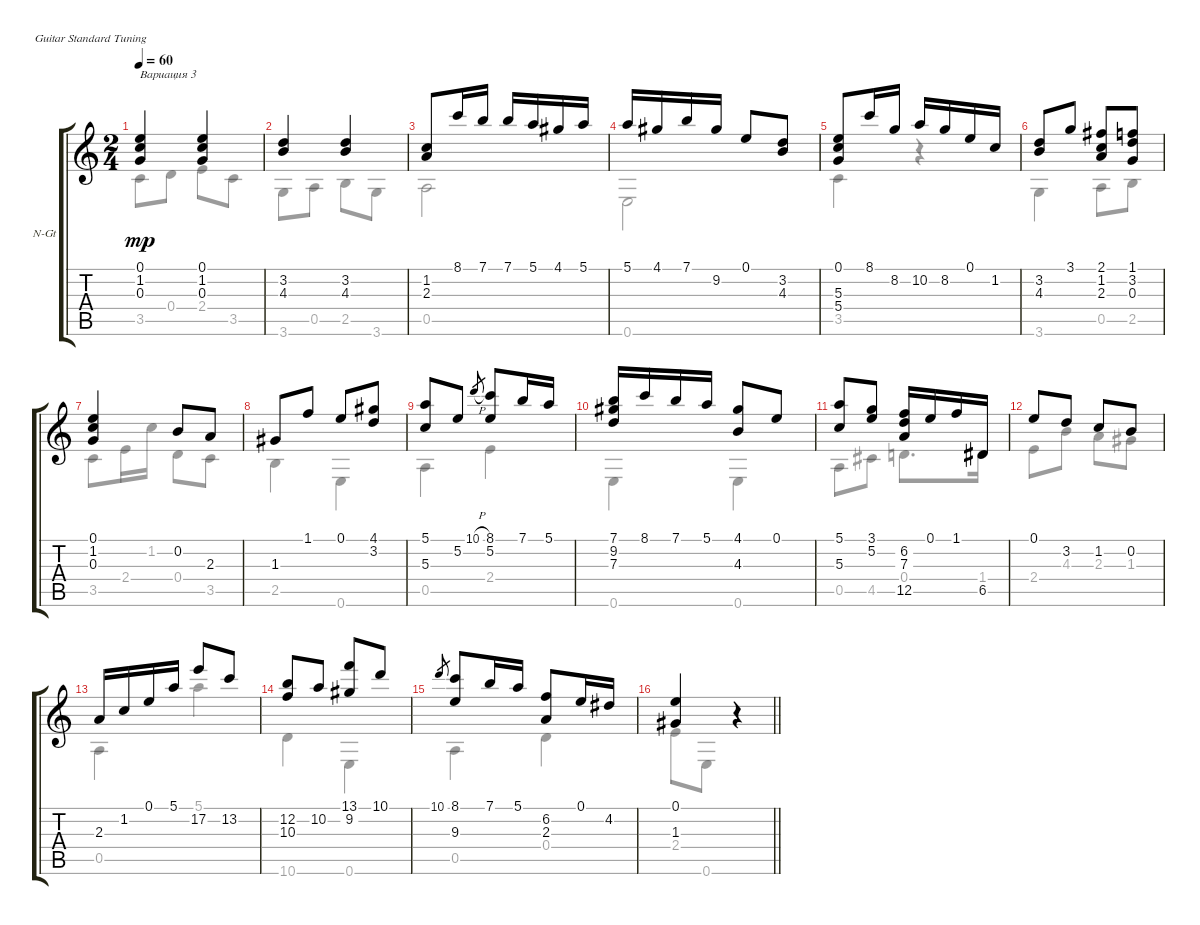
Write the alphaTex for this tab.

\defaultSystemsLayout 4
\bracketExtendMode groupsimilarinstruments
\firstSystemTrackNameOrientation horizontal
\otherSystemsTrackNameOrientation horizontal
\track ("Nylon Guitar" "N-Gt") {instrument acousticguitarnylon}
\staff {score tabs}
\tuning (E4 B3 G3 D3 A2 E2)
\voice
\ts (2 4)
\tempo 60
\clef g2
\ks c
(0.1 1.2 0.3).4{txt "Вариация 3" dy mp} (0.3 1.2 0.1).4 |
(3.2 4.3).4 (3.2 4.3).4 |
(1.2 2.3).8 8.1.16 7.1.16 7.1.16 5.1.16 4.1.16 5.1.16 |
5.1.16 4.1.16 7.1.16 9.2.16 0.1.8 (3.2 4.3).8 |
(0.1 5.3 5.4).8 8.1.16 8.2.16 10.2.16 8.2.16 0.1.16 1.2.16 |
(3.2 4.3).8 3.1.8 (2.1 1.2 2.3).8 (0.3 3.2 1.1).8 |
(0.1 1.2 0.3).4 0.2.8 2.3.8 |
1.3.8 1.1.8 0.1.8 (4.1 3.2).8 |
(5.3 5.1).8 5.2.8 10.1{h}.8{gr} (5.2 8.1).8 7.1.16 5.1.16 |
(7.1 9.2 7.3).16 8.1.16 7.1.16 5.1.16 (4.1 4.3).8 0.1.8 |
(5.1 5.3).8 (5.2 3.1).8 (6.2 7.3 12.5).16 0.1.16 1.1.16 6.5.16 |
0.1.8 3.2.8 1.2.8 0.2.8 |
2.3.16 1.2.16 0.1.16 5.1.16 17.2.8 13.2.8 |
(12.2 10.3).8 10.2.8 (9.2 13.1).8 10.1.8 |
10.1.8{gr} (8.1 9.3).8 7.1.16 5.1.16 (6.2 2.3).8 0.1.16 4.2.16 |
\barLineRight lightlight
(0.1 1.3).4 r.4
\voice
\clef g2
\ottava regular
\simile none
\ks c
3.5.8{dy mp} 0.4.8 2.4.8 3.5.8 |
3.6.8 0.5.8 2.5.8 3.6.8 |
0.5.2 |
0.6.2 |
3.5.4 r.4 |
3.6.4 0.5.8 2.5.8 |
3.5.8 2.4.16 1.2.16 0.4.8 3.5.8 |
2.5.4 0.6.4 |
0.5.4 2.4.4 |
0.6.4 0.6.4 |
0.5.8 4.5.8 0.4.8{d} 1.4.16 |
2.4.8 4.3.8 2.3.8 1.3.8 |
0.5.4 5.1.4 |
10.6.4 0.6.4 |
0.5.4 0.4.4 |
\barLineRight lightlight
2.4.8 0.6.8 r.4
